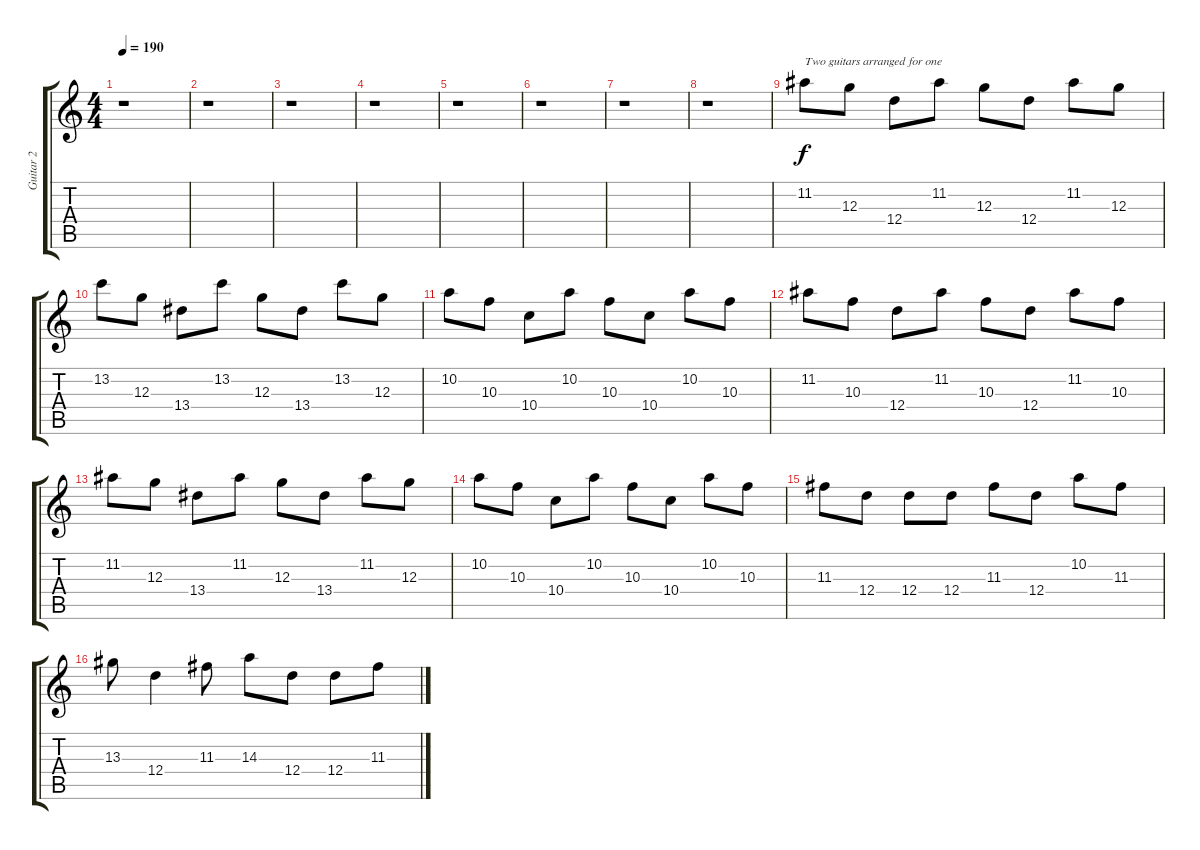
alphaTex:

\track ("Guitar 2" "Guitar 2") {instrument overdrivenguitar}
\staff {score tabs}
\tuning (E4 B3 G3 D3 A2 E2) {hide}
\ts (4 4)
\tempo 190
\clef g2
\ks c
r.1{dy f} |
r.1 |
r.1 |
r.1 |
r.1 |
r.1 |
r.1 |
r.1 |
11.2.8{txt "Two guitars arranged for one"} 12.3.8 12.4.8 11.2.8 12.3.8 12.4.8 11.2.8 12.3.8 |
13.2.8 12.3.8 13.4.8 13.2.8 12.3.8 13.4.8 13.2.8 12.3.8 |
10.2.8 10.3.8 10.4.8 10.2.8 10.3.8 10.4.8 10.2.8 10.3.8 |
11.2.8 10.3.8 12.4.8 11.2.8 10.3.8 12.4.8 11.2.8 10.3.8 |
11.2.8 12.3.8 13.4.8 11.2.8 12.3.8 13.4.8 11.2.8 12.3.8 |
10.2.8 10.3.8 10.4.8 10.2.8 10.3.8 10.4.8 10.2.8 10.3.8 |
11.3.8 12.4.8 12.4.8 12.4.8 11.3.8 12.4.8 10.2.8 11.3.8 |
13.3.8 12.4.4 11.3.8 14.3.8 12.4.8 12.4.8 11.3.8
